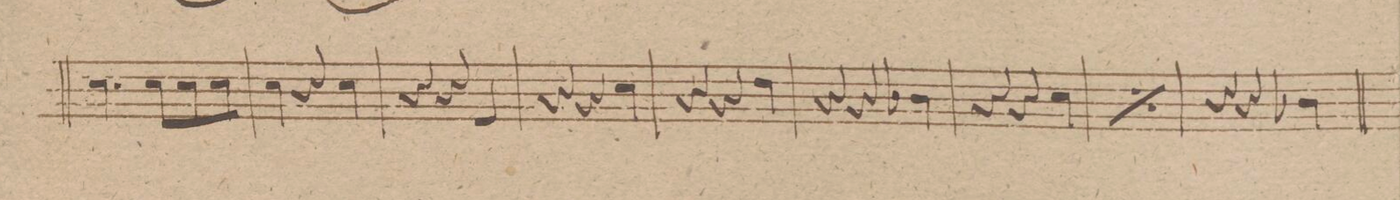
**kern	**dynam
*I"Corno 2do in A.	*
*clefG2	*
*k[f#]	*
*met(c|)	*
*M3/4	*
4.g/	.
8g/L	.
8g/	.
8g/J	.
=209	=209
4g/	.
4r	.
4g/	.
=210	=210
4r	.
4r	.
4B/	.
=211	=211
4r	.
4r	.
4g/	.
=212	=212
4r	.
4r	.
4a/	.
=213	=213
4r	.
4r	.
4fX/	.
=214	=214
4r	.
4r	.
4g/	.
=215	=215
*rep	*
4r	.
4r	.
4g/	.
*Xrep	*
=216	=216
4r	.
4r	.
4fX/	.
=217	=217
*-	*-
